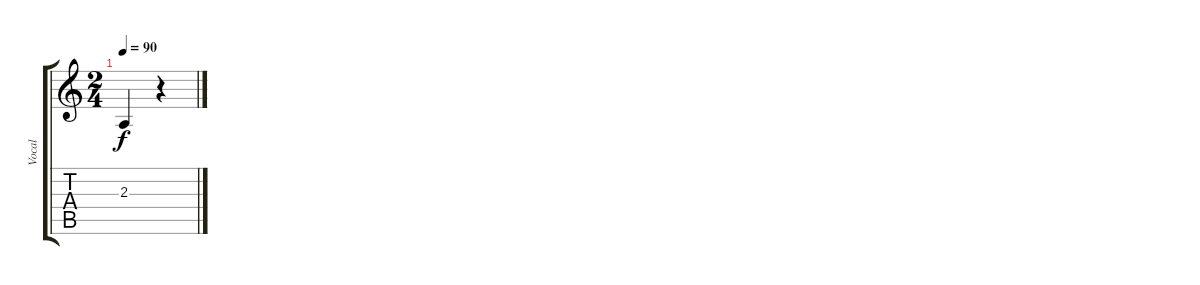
\track ("Vocal" "Vocal") {instrument acousticgrandpiano}
\staff {score tabs}
\tuning (E4 B3 G3 D3 A2 E2) {hide}
\ts (2 4)
\tempo 90
\clef g2
\ks c
2.3{t}.4{dy f} r.4
